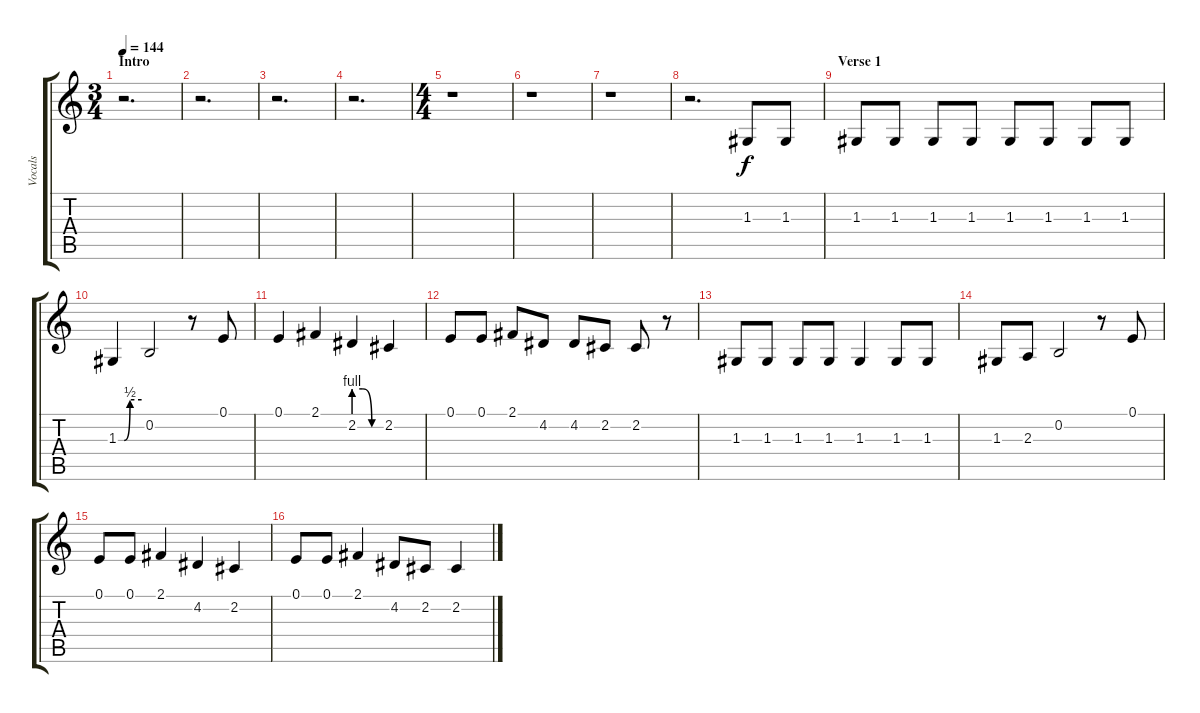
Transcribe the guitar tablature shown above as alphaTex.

\track ("Vocals" "Vocals") {instrument altosax}
\staff {score tabs}
\tuning (E4 B3 G3 D3 A2 E2) {hide}
\ts (3 4)
\section ("" "Intro")
\tempo 144
\clef g2
\ks c
r.2{d dy f instrument altosax} |
r.2{d} |
r.2{d} |
r.2{d} |
\ts (4 4)
r.1 |
r.1 |
r.1 |
r.2{d} 1.3.8 1.3.8 |
\section ("" "Verse 1")
1.3.8 1.3.8 1.3.8 1.3.8 1.3.8 1.3.8 1.3.8 1.3.8 |
1.3{be (custom 0 0 15 0 30 2 60 2)}.4 0.2.2 r.8 0.1.8 |
0.1.4 2.1.4 2.2{be (custom 0 4 20 4 40 0 60 0)}.4 2.2.4 |
0.1.8 0.1.8 2.1.8 4.2.8 4.2.8 2.2.8 2.2.8 r.8 |
1.3.8 1.3.8 1.3.8 1.3.8 1.3.4 1.3.8 1.3.8 |
1.3.8 2.3.8 0.2.2 r.8 0.1.8 |
0.1.8 0.1.8 2.1.4 4.2.4 2.2.4 |
0.1.8 0.1.8 2.1.4 4.2.8 2.2.8 2.2.4
